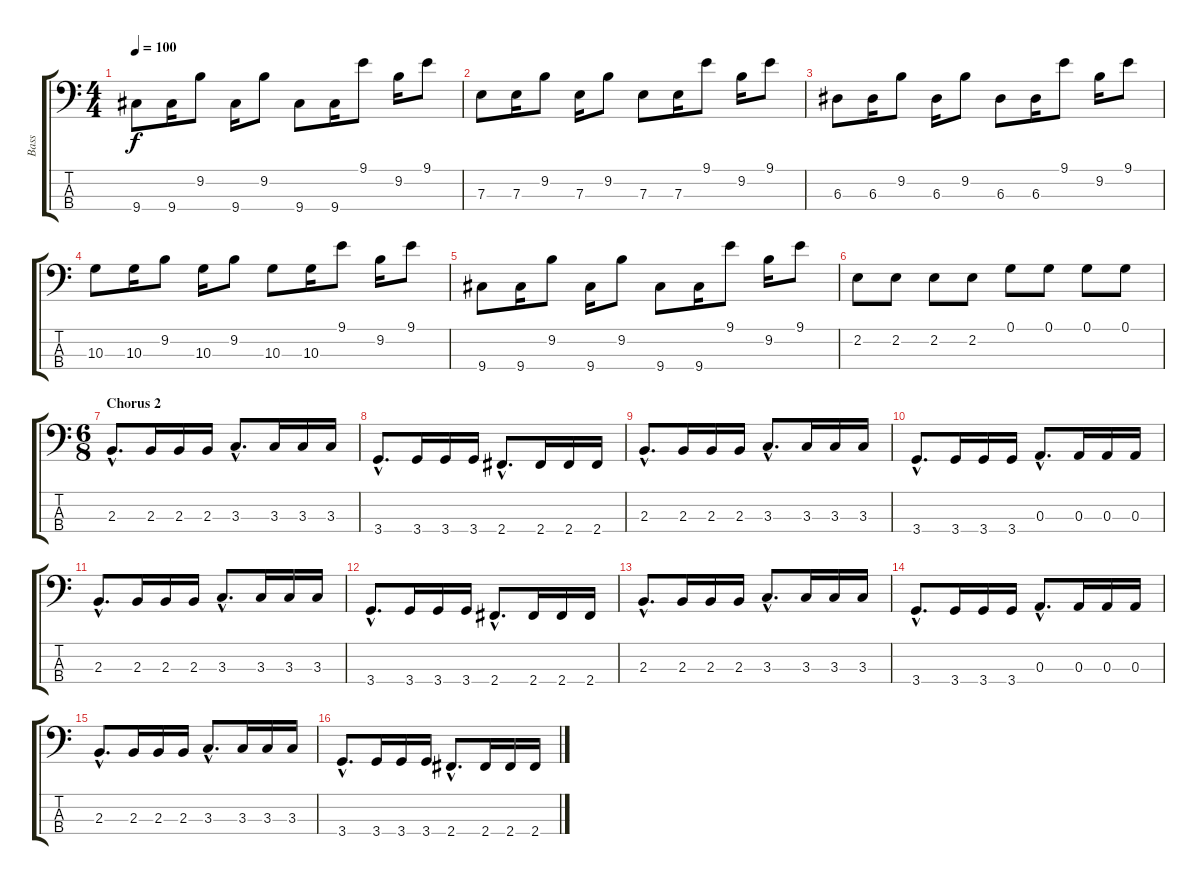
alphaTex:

\track ("Bass" "Bass") {instrument electricbassfinger}
\staff {score tabs}
\tuning (G2 D2 A1 E1) {hide}
\ts (4 4)
\tempo 100
\clef f4
\ks c
9.4.8{dy f} 9.4.16 9.2.8 9.4.16 9.2.8 9.4.8 9.4.16 9.1.8 9.2.16 9.1.8 |
7.3.8 7.3.16 9.2.8 7.3.16 9.2.8 7.3.8 7.3.16 9.1.8 9.2.16 9.1.8 |
6.3.8 6.3.16 9.2.8 6.3.16 9.2.8 6.3.8 6.3.16 9.1.8 9.2.16 9.1.8 |
10.3.8 10.3.16 9.2.8 10.3.16 9.2.8 10.3.8 10.3.16 9.1.8 9.2.16 9.1.8 |
9.4.8 9.4.16 9.2.8 9.4.16 9.2.8 9.4.8 9.4.16 9.1.8 9.2.16 9.1.8 |
2.2.8 2.2.8 2.2.8 2.2.8 0.1.8 0.1.8 0.1.8 0.1.8 |
\ts (6 8)
\section ("" "Chorus 2")
2.3{hac}.8{d} 2.3.16 2.3.16 2.3.16 3.3{hac}.8{d} 3.3.16 3.3.16 3.3.16 |
3.4{hac}.8{d} 3.4.16 3.4.16 3.4.16 2.4{hac}.8{d} 2.4.16 2.4.16 2.4.16 |
2.3{hac}.8{d} 2.3.16 2.3.16 2.3.16 3.3{hac}.8{d} 3.3.16 3.3.16 3.3.16 |
3.4{hac}.8{d} 3.4.16 3.4.16 3.4.16 0.3{hac}.8{d} 0.3.16 0.3.16 0.3.16 |
2.3{hac}.8{d} 2.3.16 2.3.16 2.3.16 3.3{hac}.8{d} 3.3.16 3.3.16 3.3.16 |
3.4{hac}.8{d} 3.4.16 3.4.16 3.4.16 2.4{hac}.8{d} 2.4.16 2.4.16 2.4.16 |
2.3{hac}.8{d} 2.3.16 2.3.16 2.3.16 3.3{hac}.8{d} 3.3.16 3.3.16 3.3.16 |
3.4{hac}.8{d} 3.4.16 3.4.16 3.4.16 0.3{hac}.8{d} 0.3.16 0.3.16 0.3.16 |
2.3{hac}.8{d} 2.3.16 2.3.16 2.3.16 3.3{hac}.8{d} 3.3.16 3.3.16 3.3.16 |
3.4{hac}.8{d} 3.4.16 3.4.16 3.4.16 2.4{hac}.8{d} 2.4.16 2.4.16 2.4.16
